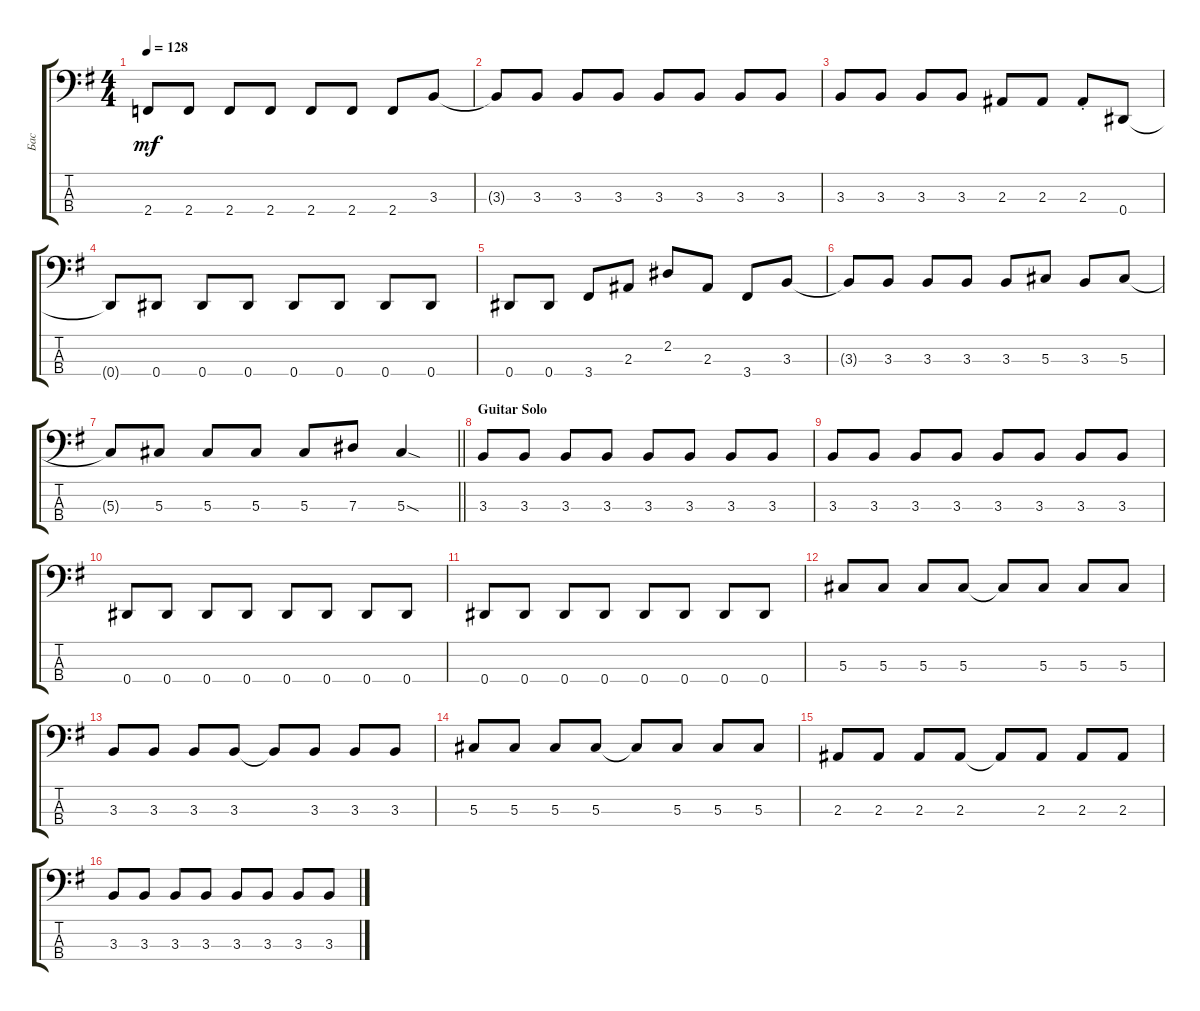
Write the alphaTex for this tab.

\track ("Бас" "Бас") {instrument electricbassfinger}
\staff {score tabs}
\tuning (Gb2 Db2 Ab1 Eb1) {hide}
\ts (4 4)
\tempo 128
\clef f4
\ks eminor
2.4{t}.8{dy mf} 2.4.8 2.4.8 2.4.8 2.4.8 2.4.8 2.4.8 3.3.8 |
3.3{t}.8 3.3.8 3.3.8 3.3.8 3.3.8 3.3.8 3.3.8 3.3.8 |
3.3.8 3.3.8 3.3.8 3.3.8 2.3.8 2.3.8 2.3{st}.8 0.4.8 |
0.4{t}.8 0.4.8 0.4.8 0.4.8 0.4.8 0.4.8 0.4.8 0.4.8 |
0.4.8 0.4.8 3.4.8 2.3.8 2.2.8 2.3.8 3.4.8 3.3.8 |
3.3{t}.8 3.3.8 3.3.8 3.3.8 3.3.8 5.3.8 3.3.8 5.3.8 |
\barLineRight lightlight
5.3{t}.8 5.3.8 5.3.8 5.3.8 5.3.8 7.3.8 5.3{sod}.4 |
\section ("" "Guitar Solo")
3.3.8 3.3.8 3.3.8 3.3.8 3.3.8 3.3.8 3.3.8 3.3.8 |
3.3.8 3.3.8 3.3.8 3.3.8 3.3.8 3.3.8 3.3.8 3.3.8 |
0.4.8 0.4.8 0.4.8 0.4.8 0.4.8 0.4.8 0.4.8 0.4.8 |
0.4.8 0.4.8 0.4.8 0.4.8 0.4.8 0.4.8 0.4.8 0.4.8 |
5.3.8 5.3.8 5.3.8 5.3.8 5.3{t}.8 5.3.8 5.3.8 5.3.8 |
3.3.8 3.3.8 3.3.8 3.3.8 3.3{t}.8 3.3.8 3.3.8 3.3.8 |
5.3.8 5.3.8 5.3.8 5.3.8 5.3{t}.8 5.3.8 5.3.8 5.3.8 |
2.3.8 2.3.8 2.3.8 2.3.8 2.3{t}.8 2.3.8 2.3.8 2.3.8 |
3.3.8 3.3.8 3.3.8 3.3.8 3.3.8 3.3.8 3.3.8 3.3.8
